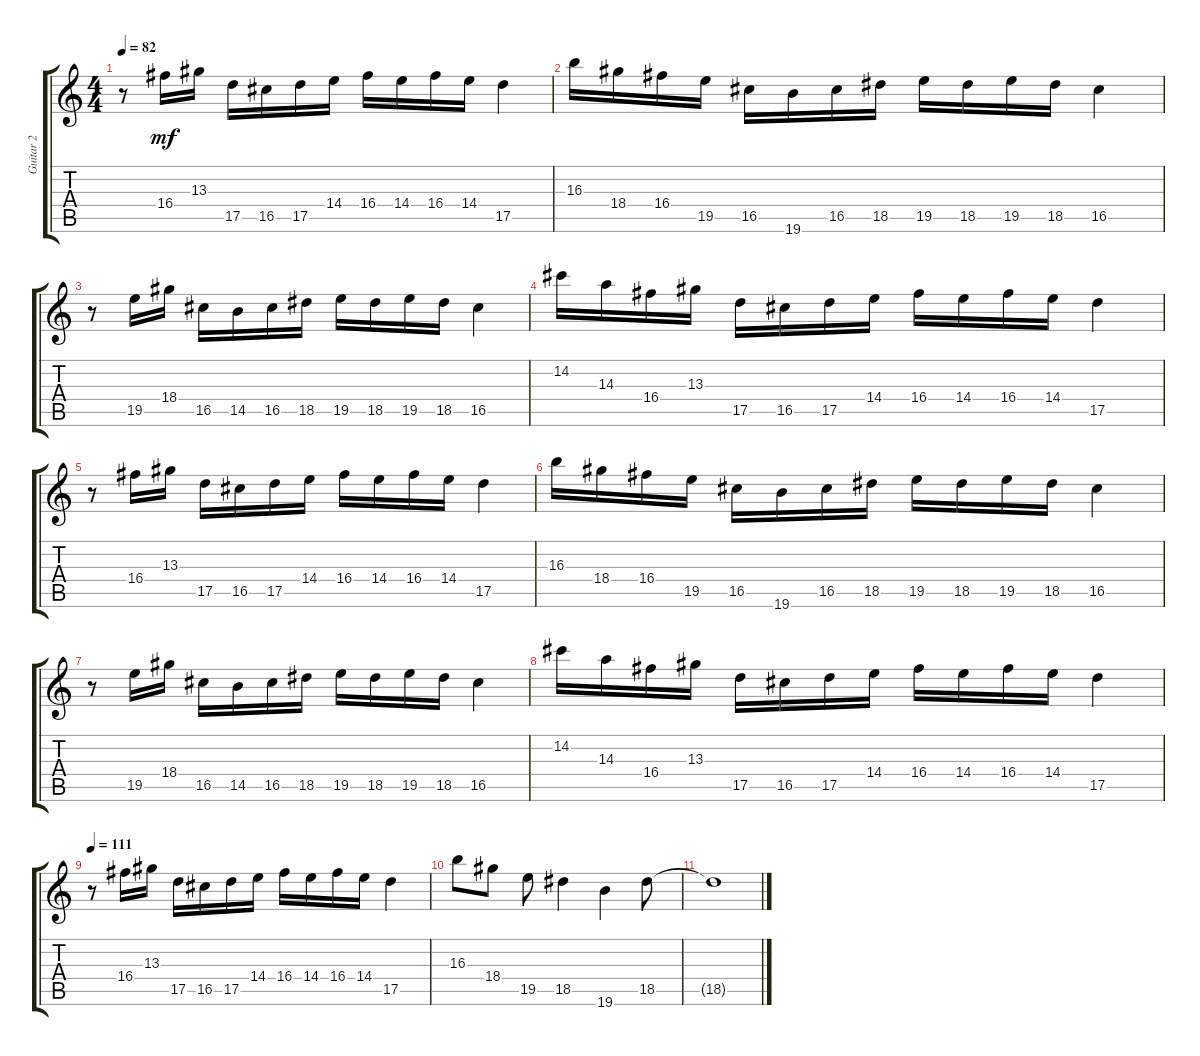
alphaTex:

\track ("Guitar 2" "Guitar 2") {instrument electricguitarclean}
\staff {score tabs}
\tuning (E4 B3 G3 D3 A2 E2) {hide}
\ts (4 4)
\tempo 82
\clef g2
\ks c
r.8{dy mf} 16.4.16 13.3.16 17.5.16 16.5.16 17.5.16 14.4.16 16.4.16 14.4.16 16.4.16 14.4.16 17.5.4 |
16.3.16 18.4.16 16.4.16 19.5.16 16.5.16 19.6.16 16.5.16 18.5.16 19.5.16 18.5.16 19.5.16 18.5.16 16.5.4 |
r.8 19.5.16 18.4.16 16.5.16 14.5.16 16.5.16 18.5.16 19.5.16 18.5.16 19.5.16 18.5.16 16.5.4 |
14.2.16 14.3.16 16.4.16 13.3.16 17.5.16 16.5.16 17.5.16 14.4.16 16.4.16 14.4.16 16.4.16 14.4.16 17.5.4 |
r.8 16.4.16 13.3.16 17.5.16 16.5.16 17.5.16 14.4.16 16.4.16 14.4.16 16.4.16 14.4.16 17.5.4 |
16.3.16 18.4.16 16.4.16 19.5.16 16.5.16 19.6.16 16.5.16 18.5.16 19.5.16 18.5.16 19.5.16 18.5.16 16.5.4 |
r.8 19.5.16 18.4.16 16.5.16 14.5.16 16.5.16 18.5.16 19.5.16 18.5.16 19.5.16 18.5.16 16.5.4 |
14.2.16 14.3.16 16.4.16 13.3.16 17.5.16 16.5.16 17.5.16 14.4.16 16.4.16 14.4.16 16.4.16 14.4.16 17.5.4 |
\tempo 111
r.8 16.4.16 13.3.16 17.5.16 16.5.16 17.5.16 14.4.16 16.4.16 14.4.16 16.4.16 14.4.16 17.5.4 |
16.3.8 18.4.8 19.5.8 18.5.4 19.6.4 18.5.8 |
18.5{t}.1
